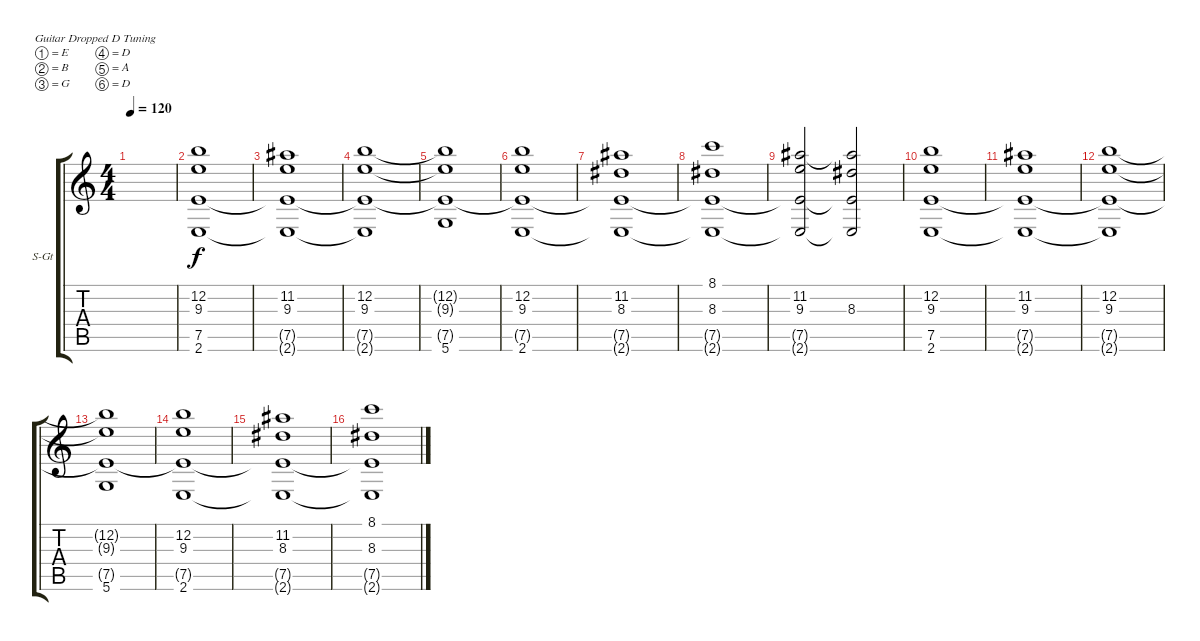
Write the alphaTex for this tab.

\bracketExtendMode groupsimilarinstruments
\firstSystemTrackNameOrientation horizontal
\otherSystemsTrackNameOrientation horizontal
\track ("Keyboard (Christian)" "S-Gt") {instrument pad4choir}
\staff {score tabs}
\tuning (E4 B3 G3 D3 A2 D2)
\displaytranspose 12
\ts (4 4)
\tempo 120
\clef g2
\ks c
|
(12.2 9.3 7.5 2.6).1 |
(11.2 9.3 7.5{t} 2.6{t}).1 |
(12.2 9.3 7.5{t} 2.6{t}).1 |
(12.2{t} 9.3{t} 7.5{t} 5.6).1 |
(12.2 9.3 7.5{t} 2.6).1 |
(11.2 8.3 7.5{t} 2.6{t}).1 |
(8.1 8.3 7.5{t} 2.6{t}).1 |
(11.2 9.3 7.5{t} 2.6{t}).2 (11.2{t} 8.3 7.5{t} 2.6{t}).2 |
(12.2 9.3 7.5 2.6).1 |
(11.2 9.3 7.5{t} 2.6{t}).1 |
(12.2 9.3 7.5{t} 2.6{t}).1 |
(12.2{t} 9.3{t} 7.5{t} 5.6).1 |
(12.2 9.3 7.5{t} 2.6).1 |
(11.2 8.3 7.5{t} 2.6{t}).1 |
(8.1 8.3 7.5{t} 2.6{t}).1
